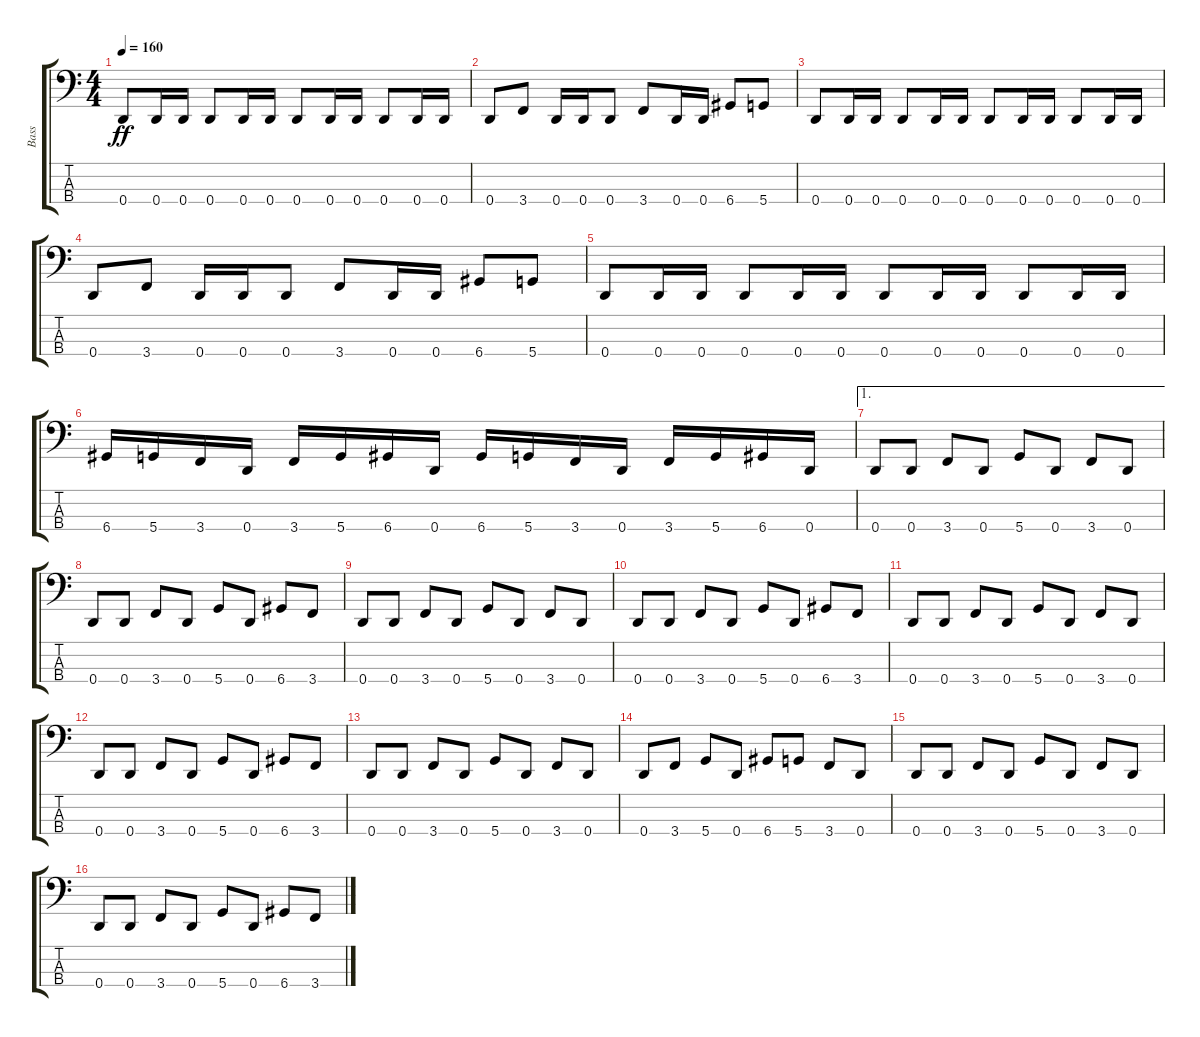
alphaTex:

\track ("Bass" "Bass") {instrument acousticguitarnylon}
\staff {score tabs}
\tuning (G2 D2 A1 D1) {hide}
\ts (4 4)
\tempo 160
\clef f4
\ks c
0.4.8{dy ff} 0.4.16 0.4.16 0.4.8 0.4.16 0.4.16 0.4.8 0.4.16 0.4.16 0.4.8 0.4.16 0.4.16 |
0.4.8 3.4.8 0.4.16 0.4.16 0.4.8 3.4.8 0.4.16 0.4.16 6.4.8 5.4.8 |
0.4.8 0.4.16 0.4.16 0.4.8 0.4.16 0.4.16 0.4.8 0.4.16 0.4.16 0.4.8 0.4.16 0.4.16 |
0.4.8 3.4.8 0.4.16 0.4.16 0.4.8 3.4.8 0.4.16 0.4.16 6.4.8 5.4.8 |
0.4.8 0.4.16 0.4.16 0.4.8 0.4.16 0.4.16 0.4.8 0.4.16 0.4.16 0.4.8 0.4.16 0.4.16 |
6.4.16 5.4.16 3.4.16 0.4.16 3.4.16 5.4.16 6.4.16 0.4.16 6.4.16 5.4.16 3.4.16 0.4.16 3.4.16 5.4.16 6.4.16 0.4.16 |
\ae 1
0.4.8 0.4.8 3.4.8 0.4.8 5.4.8 0.4.8 3.4.8 0.4.8 |
0.4.8 0.4.8 3.4.8 0.4.8 5.4.8 0.4.8 6.4.8 3.4.8 |
0.4.8 0.4.8 3.4.8 0.4.8 5.4.8 0.4.8 3.4.8 0.4.8 |
0.4.8 0.4.8 3.4.8 0.4.8 5.4.8 0.4.8 6.4.8 3.4.8 |
0.4.8 0.4.8 3.4.8 0.4.8 5.4.8 0.4.8 3.4.8 0.4.8 |
0.4.8 0.4.8 3.4.8 0.4.8 5.4.8 0.4.8 6.4.8 3.4.8 |
0.4.8 0.4.8 3.4.8 0.4.8 5.4.8 0.4.8 3.4.8 0.4.8 |
0.4.8 3.4.8 5.4.8 0.4.8 6.4.8 5.4.8 3.4.8 0.4.8 |
0.4.8 0.4.8 3.4.8 0.4.8 5.4.8 0.4.8 3.4.8 0.4.8 |
0.4.8 0.4.8 3.4.8 0.4.8 5.4.8 0.4.8 6.4.8 3.4.8
